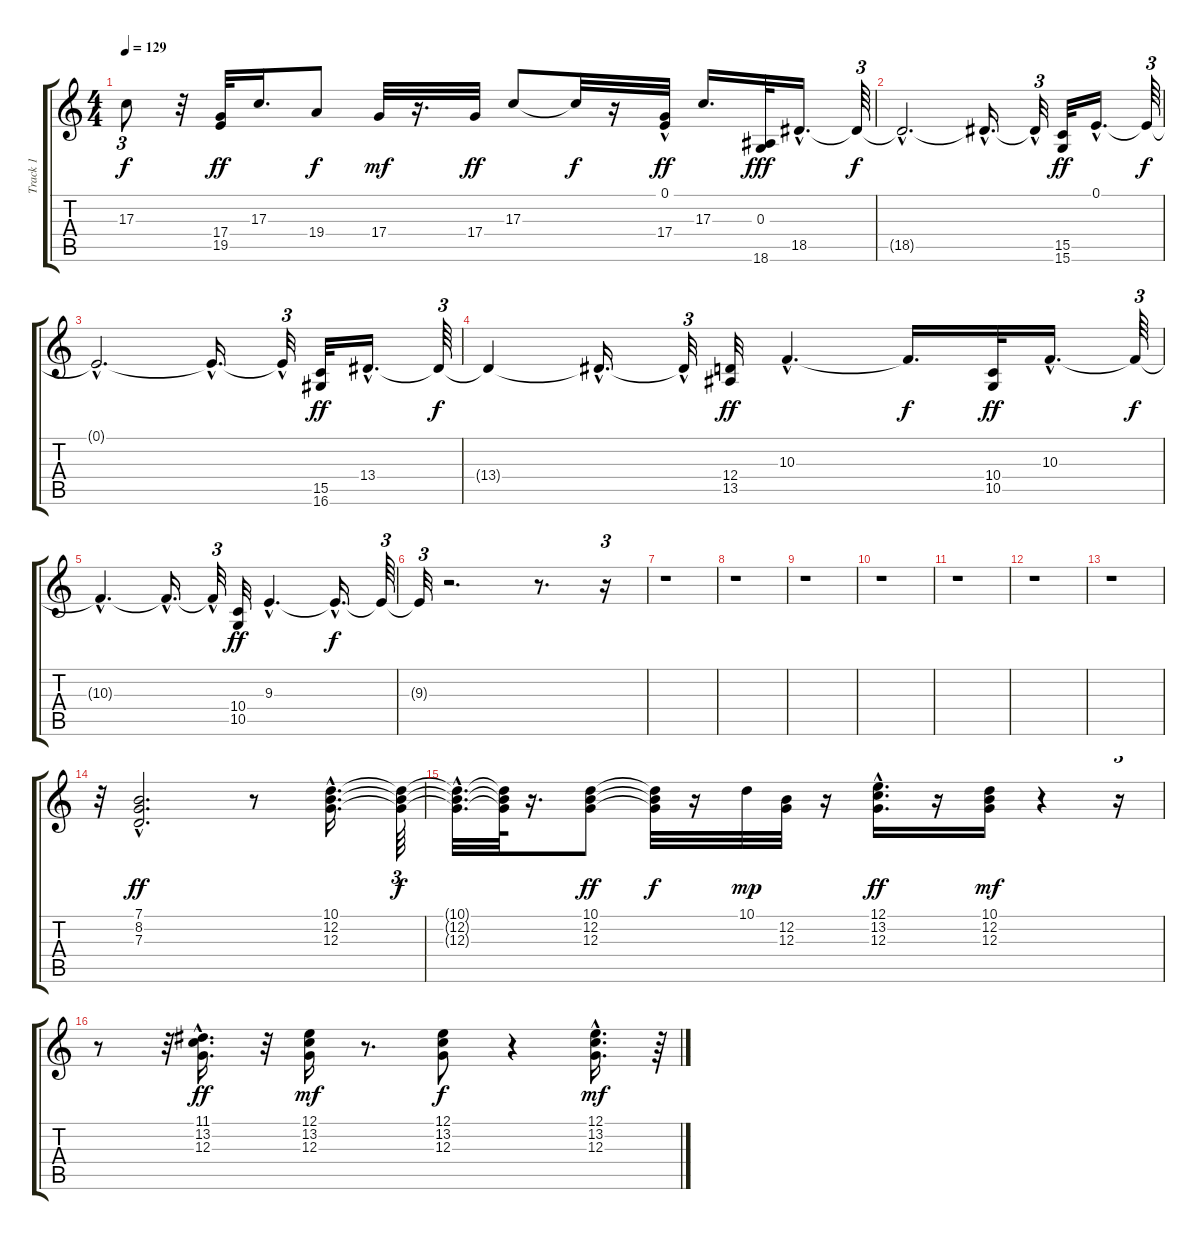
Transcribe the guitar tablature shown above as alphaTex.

\track ("Track 1" "Track 1") {instrument brightacousticpiano}
\staff {score tabs}
\tuning (E4 B3 G3 D3 A2 E2) {hide}
\ts (4 4)
\tempo 129
\clef g2
\ks c
17.3{t}.8{tu (3 2) dy f} r.32 (17.4 19.5).32{dy ff} 17.3.16{d} 19.4.8{dy f} 17.4.32{dy mf} r.16{d} 17.4.32{dy ff} 17.3.8 17.3{t}.32{dy f} r.16 (0.1{hac} 17.4{hac}).32{dy ff} 17.3.16{d} (0.3 18.6).32{dy fff} 18.5{hac}.16{d} 18.5{t}.64{tu (3 2) dy f} |
18.5{hac t}.2{d} 18.5{hac t}.16{d} 18.5{hac t}.32{tu (3 2)} (15.5 15.6).32{dy ff} 0.1{hac}.16{d} 0.1{t}.64{tu (3 2) dy f} |
0.1{hac t}.2{d} 0.1{hac t}.16{d} 0.1{hac t}.32{tu (3 2)} (15.5 16.6).32{dy ff} 13.4{hac}.16{d} 13.4{t}.64{tu (3 2) dy f} |
13.4{t}.4 13.4{hac t}.16{d} 13.4{hac t}.32{tu (3 2)} (12.4 13.5).32{dy ff} 10.3{hac}.4{d} 10.3{t}.16{d dy f} (10.4 10.5).32{dy ff} 10.3{hac}.16{d} 10.3{t}.64{tu (3 2) dy f} |
10.3{hac t}.4{d} 10.3{hac t}.16{d} 10.3{hac t}.32{tu (3 2)} (10.4 10.5).32{dy ff} 9.3{hac}.4{d} 9.3{hac t}.16{d dy f} 9.3{t}.64{tu (3 2)} |
9.3{t}.32{tu (3 2)} r.2{d} r.8{d} r.16{tu (3 2)} |
r.1 |
r.1 |
r.1 |
r.1 |
r.1 |
r.1 |
r.1 |
r.32{tu (3 2)} (7.1{hac} 8.2{hac} 7.3{hac}).2{d dy ff} r.8 (10.1{hac} 12.2{hac} 12.3{hac}).16{d} (10.1{t} 12.2{t} 12.3{t}).64{tu (3 2) dy f} |
(10.1{hac t} 12.2{hac t} 12.3{hac t}).32{d} (10.1{t} 12.2{t} 12.3{t}).64 r.16{d} (10.1 12.2 12.3).8{dy ff} (10.1{t} 12.2{t} 12.3{t}).32{dy f} r.16 10.1.32{dy mp} (12.2 12.3).32 r.16 (12.1{hac} 13.2{hac} 12.3{hac}).16{d dy ff} r.16 (10.1 12.2 12.3).16{dy mf} r.4 r.16{tu (3 2)} |
r.8 r.32{tu (3 2)} (11.1{hac} 13.2{hac} 12.3{hac}).16{d dy ff} r.32 (12.1 13.2 12.3).16{dy mf} r.8{d} (12.1 13.2 12.3).8{dy f} r.4 (12.1{hac} 13.2 12.3).16{d dy mf} r.64{tu (3 2)}
